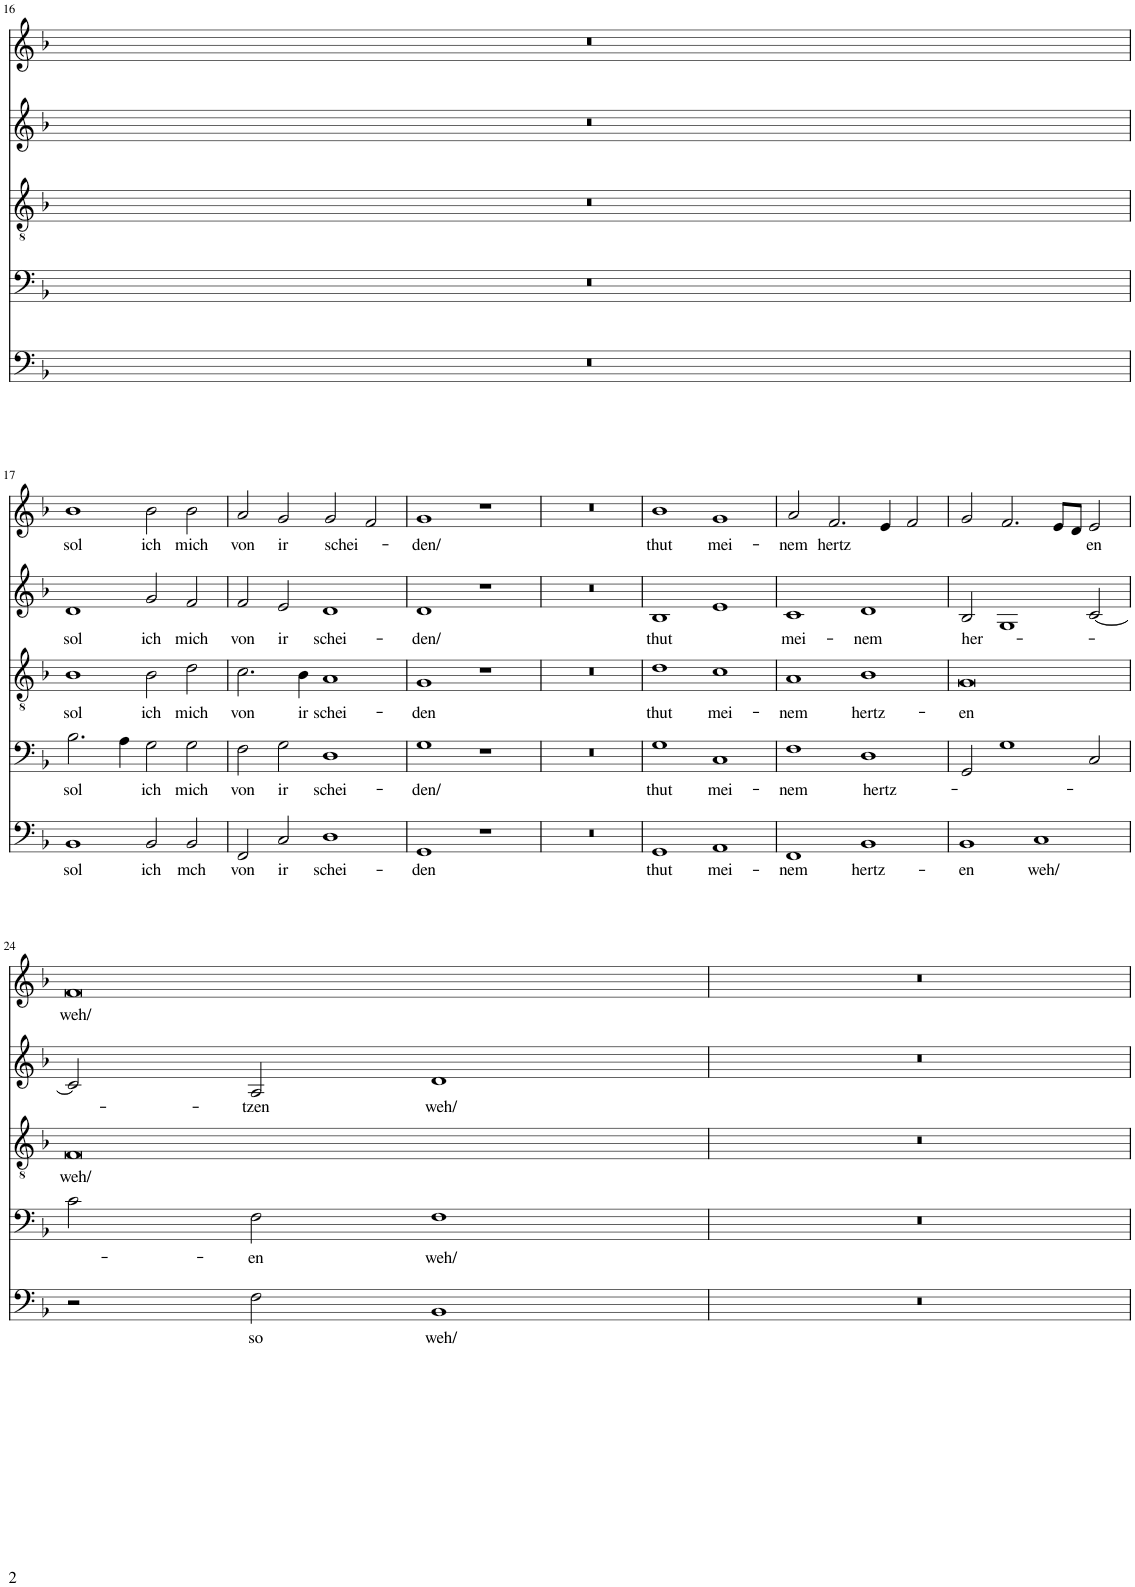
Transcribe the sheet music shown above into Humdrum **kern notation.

**kern	**text	**kern	**text	**kern	**text	**kern	**text	**kern	**text
*part5	*part5	*part4	*part4	*part3	*part3	*part2	*part2	*part1	*part1
*staff5	*staff5	*staff4	*staff4	*staff3	*staff3	*staff2	*staff2	*staff1	*staff1
*I"Bass	*	*I"Bass	*	*I"Tenor	*	*I"Tenor	*	*I"Soprano	*
!!LO:PB:g=z
*clefF4	*	*clefF4	*	*clefGv2	*	*clefG2	*	*clefG2	*
*k[b-]	*	*k[b-]	*	*k[b-]	*	*k[b-]	*	*k[b-]	*
*M4/2	*	*M4/2	*	*M4/2	*	*M4/2	*	*M4/2	*
=16	=16	=16	=16	=16	=16	=16	=16	=16	=16
0r	.	0r	.	0r	.	0r	.	0r	.
!!LO:LB:g=z
=17	=17	=17	=17	=17	=17	=17	=17	=17	=17
!	!LO:LY:b	!	!LO:LY:b	!	!LO:LY:b	!	!LO:LY:b	!	!LO:LY:b
1BB-	sol	2.B-\	sol	1B-	sol	1d	sol	1b-	sol
.	.	4A\	.	.	.	.	.	.	.
!	!LO:LY:b	!	!LO:LY:b	!	!LO:LY:b	!	!LO:LY:b	!	!LO:LY:b
2BB-/	ich	2G\	ich	2B-\	ich	2g/	ich	2b-\	ich
!	!LO:LY:b	!	!LO:LY:b	!	!LO:LY:b	!	!LO:LY:b	!	!LO:LY:b
2BB-/	mch	2G\	mich	2d\	mich	2f/	mich	2b-\	mich
=18	=18	=18	=18	=18	=18	=18	=18	=18	=18
!	!LO:LY:b	!	!LO:LY:b	!	!LO:LY:b	!	!LO:LY:b	!	!LO:LY:b
2FF/	von	2F\	von	2.c\	von	2f/	von	2a/	von
!	!LO:LY:b	!	!LO:LY:b	!	!	!	!LO:LY:b	!	!LO:LY:b
2C/	ir	2G\	ir	.	.	2e/	ir	2g/	ir
!	!	!	!	!	!LO:LY:b	!	!	!	!
.	.	.	.	4B-\	ir	.	.	.	.
!	!LO:LY:b	!	!LO:LY:b	!	!LO:LY:b	!	!LO:LY:b	!	!LO:LY:b
1D	schei-	1D	schei-	1A	schei-	1d	schei-	2g/	schei-
.	.	.	.	.	.	.	.	2f/	.
=19	=19	=19	=19	=19	=19	=19	=19	=19	=19
!	!LO:LY:b	!	!LO:LY:b	!	!LO:LY:b	!	!LO:LY:b	!	!LO:LY:b
1GG	-den	1G	-den/	1G	-den	1d	-den/	1g	-den/
1r	.	1r	.	1r	.	1r	.	1r	.
=20	=20	=20	=20	=20	=20	=20	=20	=20	=20
0r	.	0r	.	0r	.	0r	.	0r	.
=21	=21	=21	=21	=21	=21	=21	=21	=21	=21
!	!LO:LY:b	!	!LO:LY:b	!	!LO:LY:b	!	!LO:LY:b	!	!LO:LY:b
1GG	thut	1G	thut	1d	thut	1B-	thut	1b-	thut
!	!LO:LY:b	!	!LO:LY:b	!	!LO:LY:b	!	!	!	!LO:LY:b
1AA	mei-	1C	mei-	1c	mei-	1e	.	1g	mei-
=22	=22	=22	=22	=22	=22	=22	=22	=22	=22
!	!LO:LY:b	!	!LO:LY:b	!	!LO:LY:b	!	!LO:LY:b	!	!LO:LY:b
1FF	-nem	1F	-nem	1A	-nem	1c	mei-	2a/	-nem
!	!	!	!	!	!	!	!	!	!LO:LY:b
.	.	.	.	.	.	.	.	2.f/	hertz
!	!LO:LY:b	!	!LO:LY:b	!	!LO:LY:b	!	!LO:LY:b	!	!
1BB-	hertz-	1D	hertz-	1B-	hertz-	1d	-nem	.	.
.	.	.	.	.	.	.	.	4e/	.
.	.	.	.	.	.	.	.	2f/	.
=23	=23	=23	=23	=23	=23	=23	=23	=23	=23
!	!LO:LY:b	!	!	!	!LO:LY:b	!	!LO:LY:b	!	!
1BB-	-en	2GG/	.	0G	-en	2B-/	her-	2g/	.
.	.	1G	.	.	.	1G	.	2.f/	.
!	!LO:LY:b	!	!	!	!	!	!	!	!
1C	weh/	.	.	.	.	.	.	.	.
.	.	.	.	.	.	.	.	8e/L	.
.	.	.	.	.	.	.	.	8d/J	.
!	!	!	!	!	!	!	!	!	!LO:LY:b
.	.	2C/	.	.	.	[2c/	.	2e/	en
!!LO:LB:g=z
=24	=24	=24	=24	=24	=24	=24	=24	=24	=24
!	!	!	!	!	!LO:LY:b	!	!	!	!LO:LY:b
2r	.	2c\	.	0F	weh/	2c/]	.	0f	weh/
!	!LO:LY:b	!	!LO:LY:b	!	!	!	!LO:LY:b	!	!
2F\	so	2F\	-en	.	.	2A/	-tzen	.	.
!	!LO:LY:b	!	!LO:LY:b	!	!	!	!LO:LY:b	!	!
1BB-	weh/	1F	weh/	.	.	1d	weh/	.	.
=25	=25	=25	=25	=25	=25	=25	=25	=25	=25
0r	.	0r	.	0r	.	0r	.	0r	.
=	=	=	=	=	=	=	=	=	=
*-	*-	*-	*-	*-	*-	*-	*-	*-	*-
